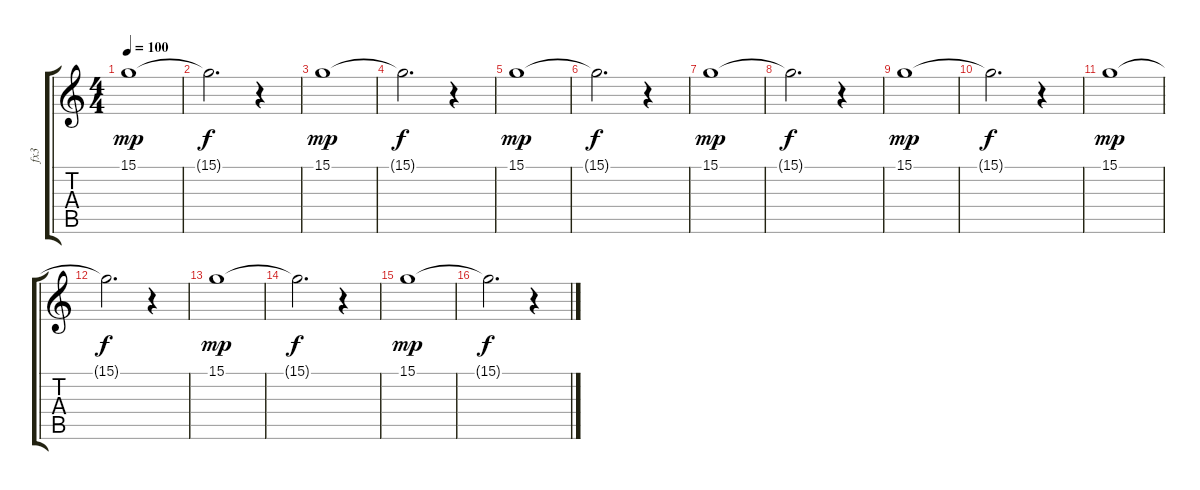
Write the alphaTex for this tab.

\track ("fx3" "fx3") {instrument pad2warm}
\staff {score tabs}
\tuning (E4 B3 G3 D3 A2 E2) {hide}
\ts (4 4)
\tempo 100
\clef g2
\ks c
15.1.1{dy mp} |
15.1{t}.2{d dy f} r.4 |
15.1.1{dy mp} |
15.1{t}.2{d dy f} r.4 |
15.1.1{dy mp} |
15.1{t}.2{d dy f} r.4 |
15.1.1{dy mp} |
15.1{t}.2{d dy f} r.4 |
15.1.1{dy mp} |
15.1{t}.2{d dy f} r.4 |
15.1.1{dy mp} |
15.1{t}.2{d dy f} r.4 |
15.1.1{dy mp} |
15.1{t}.2{d dy f} r.4 |
15.1.1{dy mp} |
15.1{t}.2{d dy f} r.4
